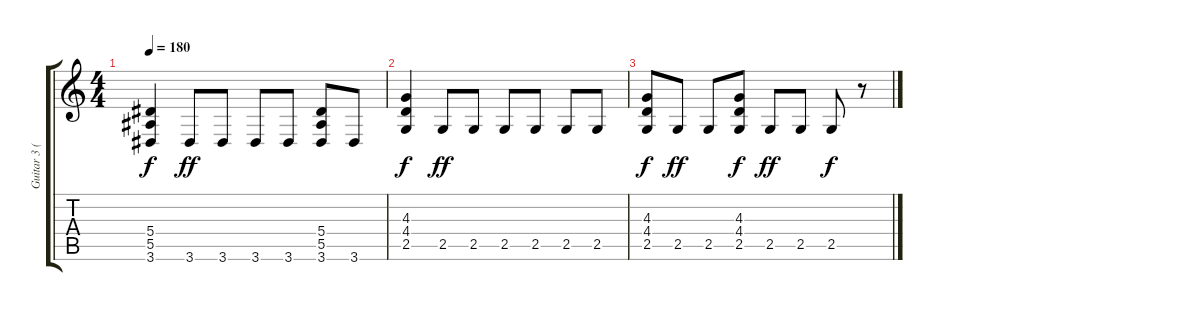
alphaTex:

\track ("Guitar 3 (Rhytm)" "Guitar 3 (") {instrument distortionguitar}
\staff {score tabs}
\tuning (C4 G3 Eb3 Bb2 F2 C2) {hide}
\ts (4 4)
\tempo 180
\clef g2
\ks c
(5.4 5.5 3.6).4{dy f} 3.6.8{dy ff} 3.6.8 3.6.8 3.6.8 (5.4 5.5 3.6).8 3.6.8 |
(4.3 4.4 2.5).4{dy f} 2.5.8{dy ff} 2.5.8 2.5.8 2.5.8 2.5.8 2.5.8 |
(4.3 4.4 2.5).8{dy f} 2.5.8{dy ff} 2.5.8 (4.3 4.4 2.5).8{dy f} 2.5.8{dy ff} 2.5.8 2.5.8{dy f} r.8
